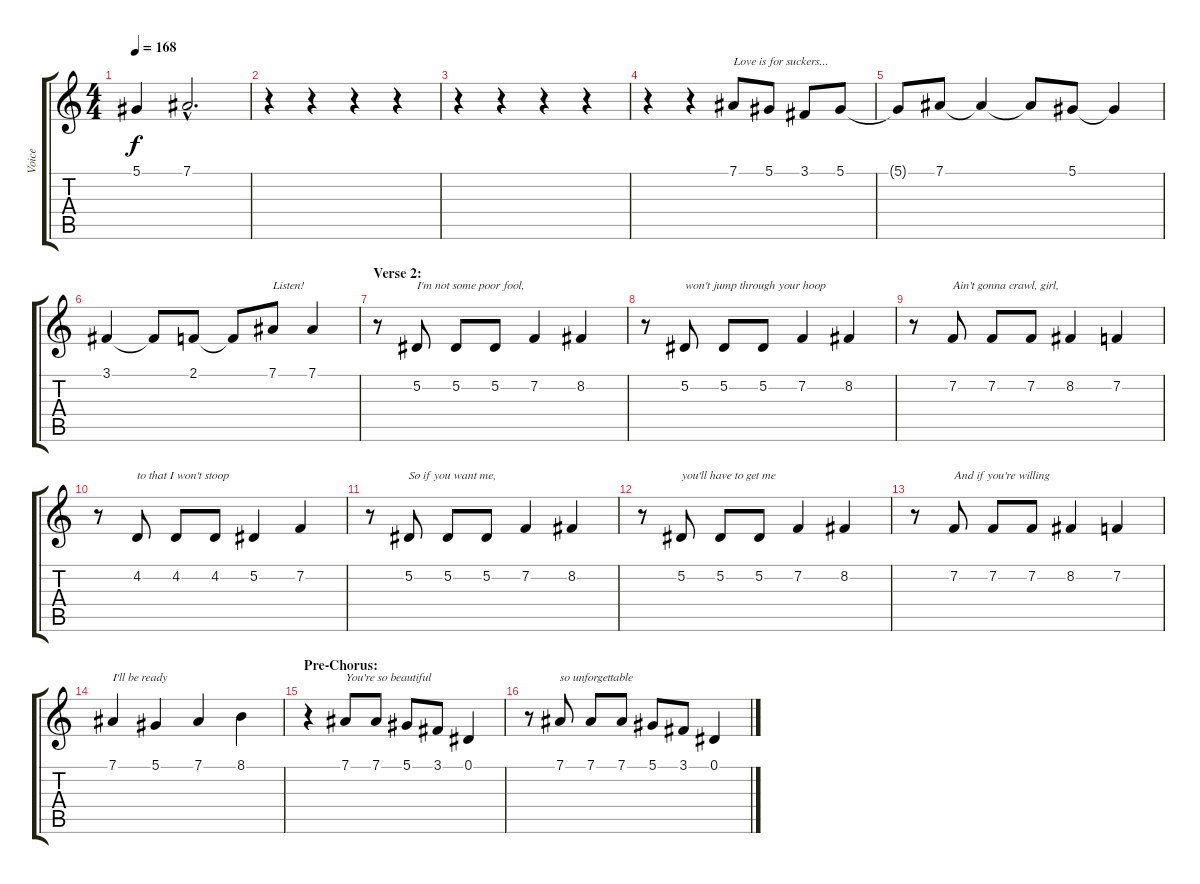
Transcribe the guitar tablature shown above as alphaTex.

\track ("Voice" "Voice") {instrument oboe}
\staff {score tabs}
\tuning (Eb4 Bb3 Gb3 Db3 Ab2 Eb2) {hide}
\ts (4 4)
\tempo 168
\clef g2
\ks c
5.1{t}.4{dy f} 7.1{hac}.2{d} |
r.4 r.4 r.4 r.4 |
r.4 r.4 r.4 r.4 |
r.4 r.4 7.1.8{txt "Love is for suckers..."} 5.1.8 3.1.8 5.1.8 |
5.1{t}.8 7.1.8 7.1{t}.4 7.1{t}.8 5.1.8 5.1{t}.4 |
3.1.4 3.1{t}.8 2.1.8 2.1{t}.8 7.1.8{txt "Listen!"} 7.1.4 |
\section ("" "Verse 2:")
r.8 5.2.8{txt "I'm not some poor fool,"} 5.2.8 5.2.8 7.2.4 8.2.4 |
r.8 5.2.8{txt "won't jump through your hoop"} 5.2.8 5.2.8 7.2.4 8.2.4 |
r.8 7.2.8{txt "Ain't gonna crawl, girl,"} 7.2.8 7.2.8 8.2.4 7.2.4 |
r.8 4.2.8{txt "to that I won't stoop"} 4.2.8 4.2.8 5.2.4 7.2.4 |
r.8 5.2.8{txt "So if you want me,"} 5.2.8 5.2.8 7.2.4 8.2.4 |
r.8 5.2.8{txt "you'll have to get me"} 5.2.8 5.2.8 7.2.4 8.2.4 |
r.8 7.2.8{txt "And if you're willing"} 7.2.8 7.2.8 8.2.4 7.2.4 |
7.1.4{txt "I'll be ready"} 5.1.4 7.1.4 8.1.4 |
\section ("" "Pre-Chorus:")
r.4 7.1.8{txt "You're so beautiful"} 7.1.8 5.1.8 3.1.8 0.1.4 |
r.8 7.1.8{txt "so unforgettable"} 7.1.8 7.1.8 5.1.8 3.1.8 0.1.4
